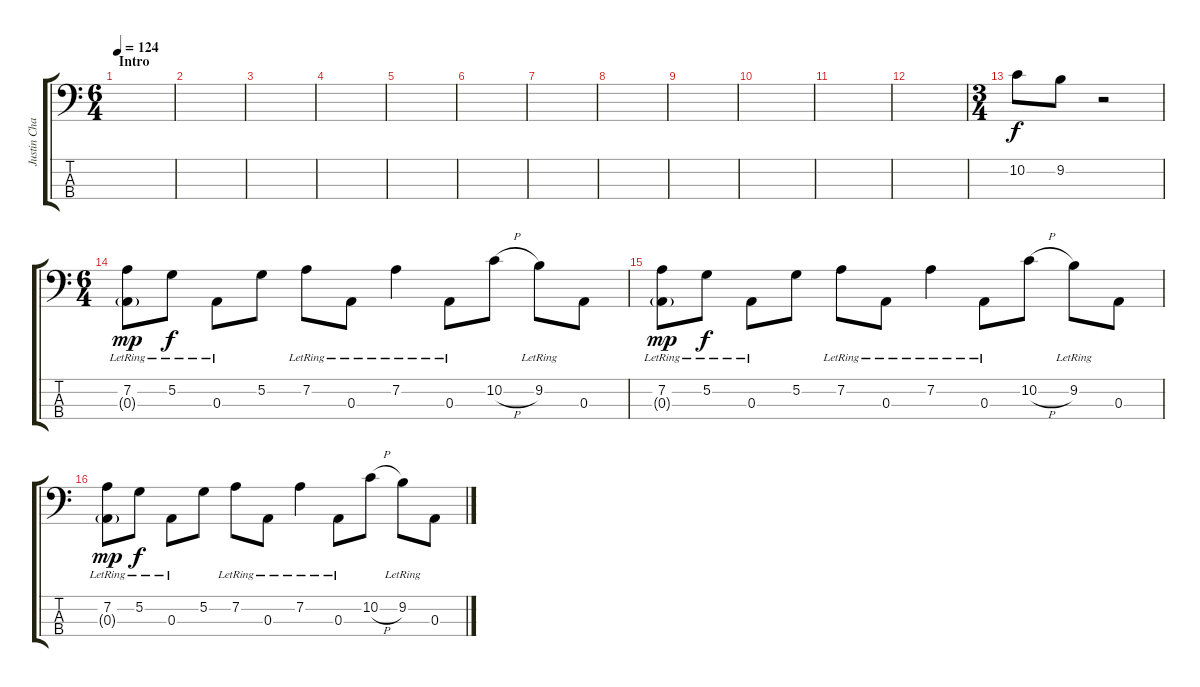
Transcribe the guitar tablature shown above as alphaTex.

\track ("Justin Chancellor" "Justin Cha") {instrument electricbasspick}
\staff {score tabs}
\tuning (G2 D2 A1 D1) {hide}
\ts (6 4)
\section ("" "Intro")
\tempo 124
\clef f4
\ks c
|
|
|
|
|
|
|
|
|
|
|
|
\ts (3 4)
10.2.8 9.2.8 r.2 |
\ts (6 4)
(7.2 0.3{g lr}).8{dy mp} 5.2{lr}.8{dy f} 0.3{lr}.8 5.2.8 7.2{lr}.8 0.3{lr}.8 7.2{lr}.4 0.3{lr}.8 10.2{h}.8 9.2{lr}.8 0.3.8 |
\section ("" "")
(7.2 0.3{g lr}).8{dy mp} 5.2{lr}.8{dy f} 0.3{lr}.8 5.2.8 7.2{lr}.8 0.3{lr}.8 7.2{lr}.4 0.3{lr}.8 10.2{h}.8 9.2{lr}.8 0.3.8 |
(7.2 0.3{g lr}).8{dy mp} 5.2{lr}.8{dy f} 0.3{lr}.8 5.2.8 7.2{lr}.8 0.3{lr}.8 7.2{lr}.4 0.3{lr}.8 10.2{h}.8 9.2{lr}.8 0.3.8
